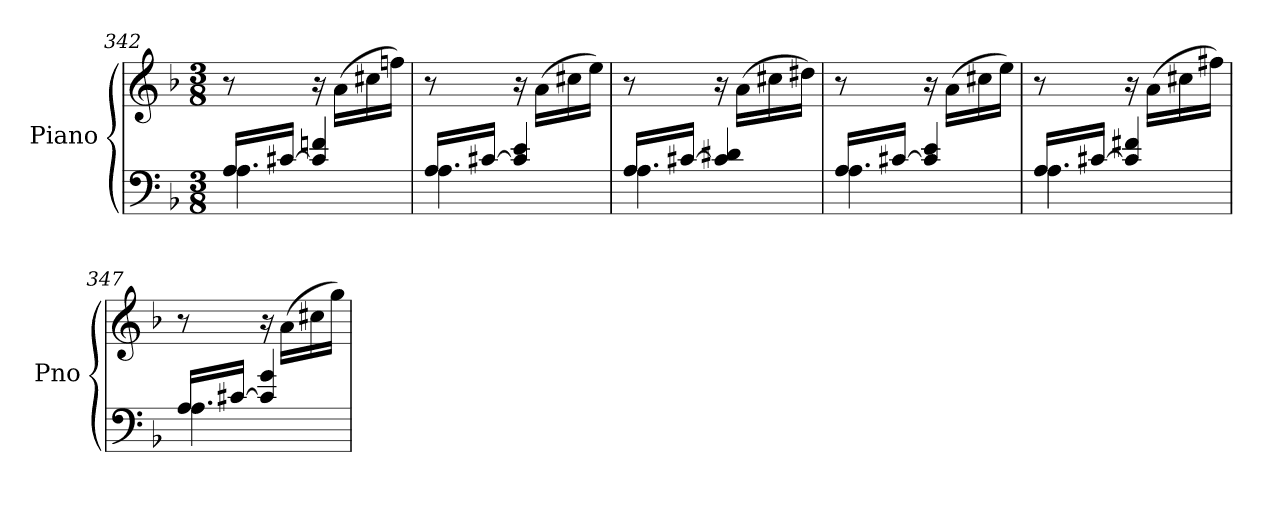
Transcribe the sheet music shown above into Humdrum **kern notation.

**kern	**kern	**dynam
*part1	*part1	*part1
*staff2	*staff1	*staff1/2
*I"Piano	*	*
*I'Pno	*	*
*clefF4	*clefG2	*
*k[b-]	*k[b-]	*
*M3/8	*M3/8	*
=342	=342	=342
*^	*	*
16A/LL	4.A\	8r	.
[16c#X/JJ	.	.	.
4c#/] 4fn/	.	16r	.
.	.	(>16a\LL	.
.	.	16cc#X\	.
.	.	16ffn\JJ)	.
!!LO:LB:g=z
=343	=343	=343	=343
16A/LL	4.A\	8r	.
[16c#X/JJ	.	.	.
4c#/] 4e/	.	16r	.
!	!	!	!LO:DY:b
.	.	(>16a\LL	other-dynamics
.	.	16cc#X\	.
.	.	16ee\JJ)	.
=344	=344	=344	=344
16A/LL	4.A\	8r	.
[16c#X/JJ	.	.	.
4c#/] 4d#X/	.	16r	.
.	.	(>16a\LL	.
.	.	16cc#X\	.
.	.	16dd#X\JJ)	.
=345	=345	=345	=345
16A/LL	4.A\	8r	.
[16c#X/JJ	.	.	.
4c#/] 4e/	.	16r	.
.	.	(>16a\LL	.
.	.	16cc#X\	.
.	.	16ee\JJ)	.
=346	=346	=346	=346
16A/LL	4.A\	8r	.
[16c#X/JJ	.	.	.
4c#/] 4f#X/	.	16r	.
.	.	(>16a\LL	.
.	.	16cc#X\	.
.	.	16ff#X\JJ)	.
!!LO:LB:g=z
=347	=347	=347	=347
16A/LL	4.A\	8r	.
[16c#X/JJ	.	.	.
4c#/] 4g/	.	16r	.
!	!	!	!LO:DY:b
.	.	(>16a\LL	other-dynamics
.	.	16cc#X\	.
.	.	16gg\JJ)	.
*v	*v	*	*
=	=	=
*-	*-	*-
